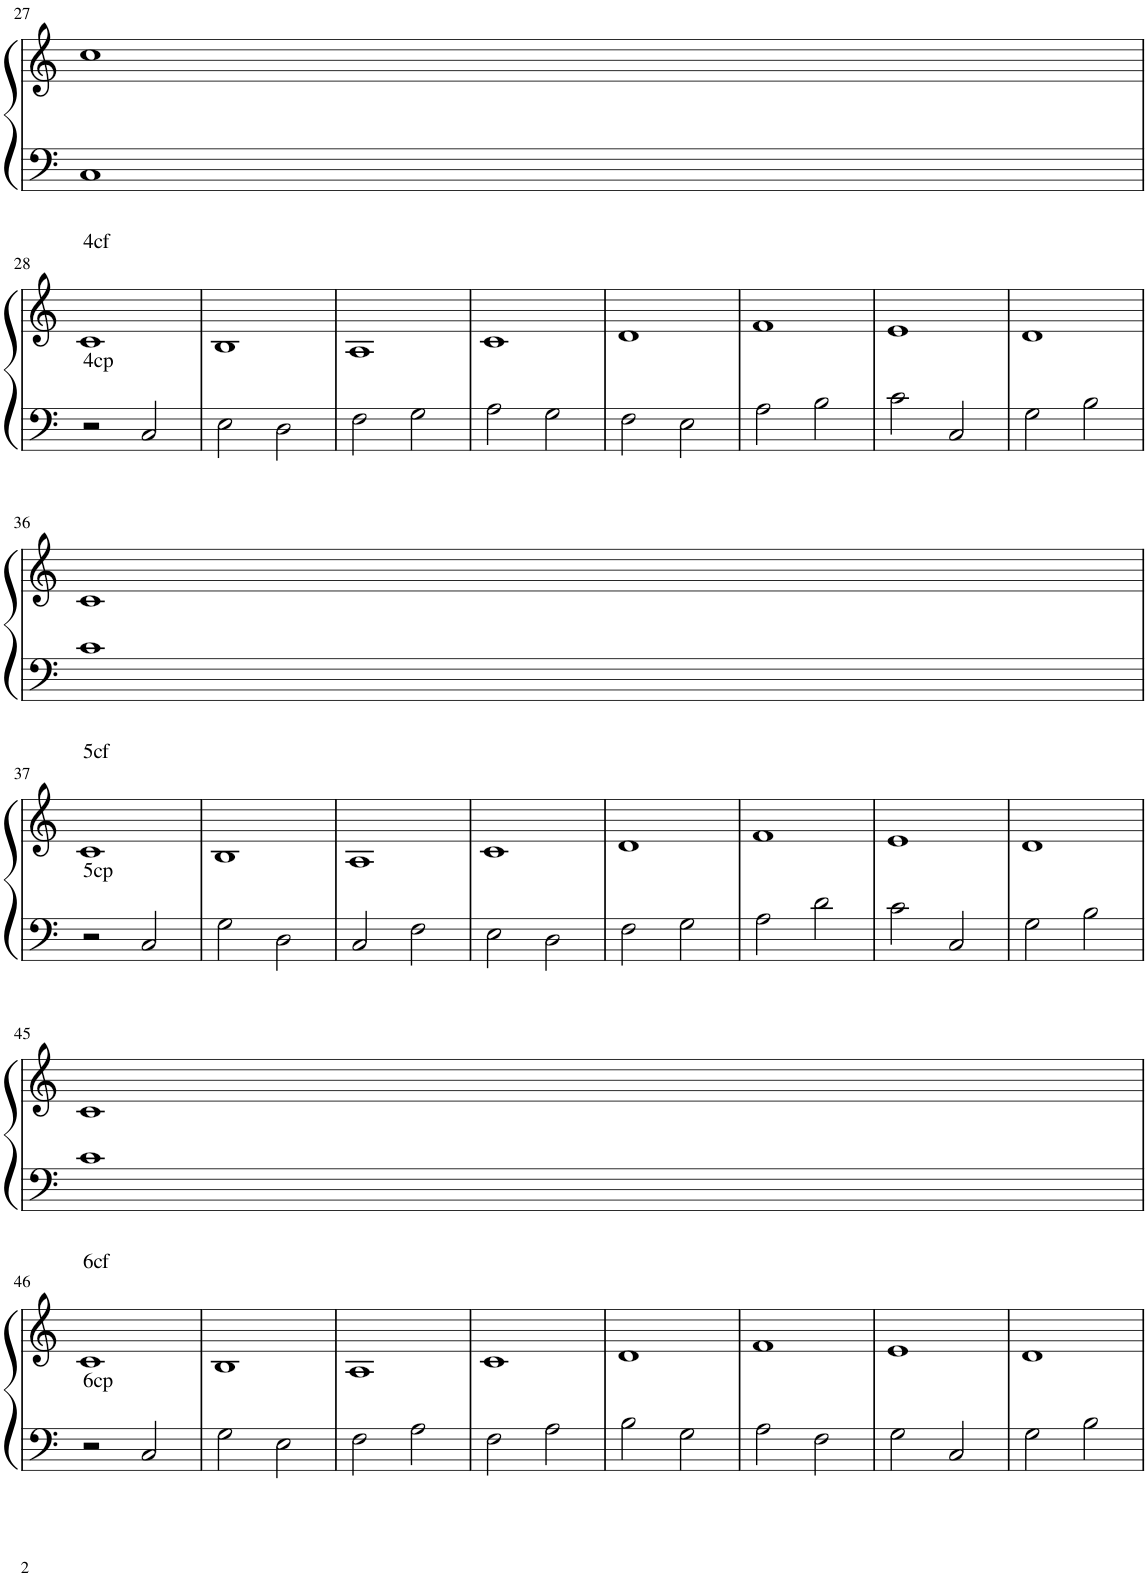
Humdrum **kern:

**kern	**kern
*part1	*part1
*staff2	*staff1
*I"Piano	*
*I'Pno.	*
!!LO:PB:g=z
*clefF4	*clefG2
*k[]	*k[]
*M4/4	*M4/4
=27	=27
1C	1cc
!!LO:LB:g=z
=28	=28
!	!LO:TX:a:t=4cf
!LO:TX:a:t=4cp	!
2r	1c
2C/	.
=29	=29
2E\	1B
2D\	.
=30	=30
2F\	1A
2G\	.
=31	=31
2A\	1c
2G\	.
=32	=32
2F\	1d
2E\	.
=33	=33
2A\	1f
2B\	.
=34	=34
2c\	1e
2C/	.
=35	=35
2G\	1d
2B\	.
!!LO:LB:g=z
=36	=36
1c	1c
!!LO:LB:g=z
=37	=37
!	!LO:TX:a:t=5cf
!LO:TX:a:t=5cp	!
2r	1c
2C/	.
=38	=38
2G\	1B
2D\	.
=39	=39
2C/	1A
2F\	.
=40	=40
2E\	1c
2D\	.
=41	=41
2F\	1d
2G\	.
=42	=42
2A\	1f
2d\	.
=43	=43
2c\	1e
2C/	.
=44	=44
2G\	1d
2B\	.
!!LO:LB:g=z
=45	=45
1c	1c
!!LO:LB:g=z
=46	=46
!	!LO:TX:a:t=6cf
!LO:TX:a:t=6cp	!
2r	1c
2C/	.
=47	=47
2G\	1B
2E\	.
=48	=48
2F\	1A
2A\	.
=49	=49
2F\	1c
2A\	.
=50	=50
2B\	1d
2G\	.
=51	=51
2A\	1f
2F\	.
=52	=52
2G\	1e
2C/	.
=53	=53
2G\	1d
2B\	.
=	=
*-	*-
